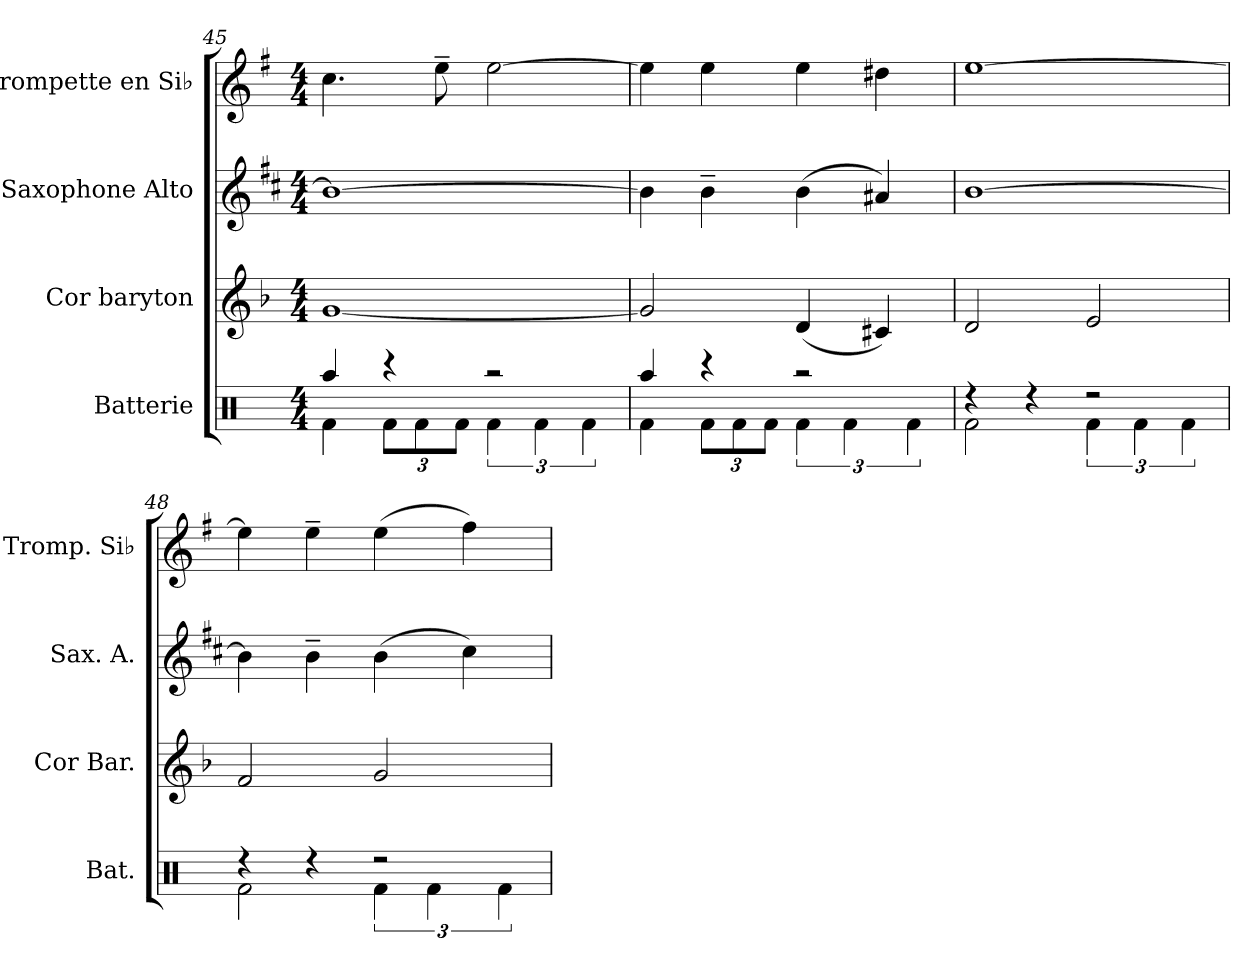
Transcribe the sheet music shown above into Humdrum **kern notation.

**kern	**kern	**kern	**kern
*part4	*part3	*part2	*part1
*staff4	*staff3	*staff2	*staff1
*I"Batterie	*I"Cor baryton	*I"Saxophone Alto	*I"Trompette en Si♭
*I'Bat.	*I'Cor Bar.	*I'Sax. A.	*I'Tromp. Si♭
*clefX	*clefG2	*clefG2	*clefG2
*	*ITrd8c14	*ITrd5c9	*ITrd1c2
*k[]	*k[b-]	*k[b-]	*k[b-]
*M4/4	*M4/4	*M4/4	*M4/4
=45	=45	=45	=45
*^	*	*	*
4Raa/	4Rf\	[1G	1d_	4.b-\
*	*Xbrackettup	*	*	*
4r	12Rf\L	.	.	.
.	12Rf\	.	.	.
.	.	.	.	8dd~\
.	12Rf\J	.	.	.
*	*brackettup	*	*	*
2r	6Rf\	.	.	[2dd\
.	6Rf\	.	.	.
.	6Rf\	.	.	.
!!LO:PB:g=z
=46	=46	=46	=46	=46
4Raa/	4Rf\	2G/]	4d\]	4dd\]
*	*Xbrackettup	*	*	*
4r	12Rf\L	.	4d~\	4dd\
.	12Rf\	.	.	.
.	12Rf\J	.	.	.
*	*brackettup	*	*	*
2r	6Rf\	(<4D/	(>4d\	4dd\
.	6Rf\	.	.	.
.	.	4C#X/)	4c#X/)	4cc#X\
.	6Rf\	.	.	.
=47	=47	=47	=47	=47
4r	2Rf\	2D/	[1d	[1dd
4r	.	.	.	.
2r	6Rf\	2E/	.	.
.	6Rf\	.	.	.
.	6Rf\	.	.	.
=48	=48	=48	=48	=48
4r	2Rf\	2F/	4d\]	4dd\]
4r	.	.	4d~\	4dd~\
2r	6Rf\	2G/	(>4d\	(>4dd\
.	6Rf\	.	.	.
.	.	.	4e\)	4ee\)
.	6Rf\	.	.	.
*v	*v	*	*	*
=	=	=	=
*-	*-	*-	*-
